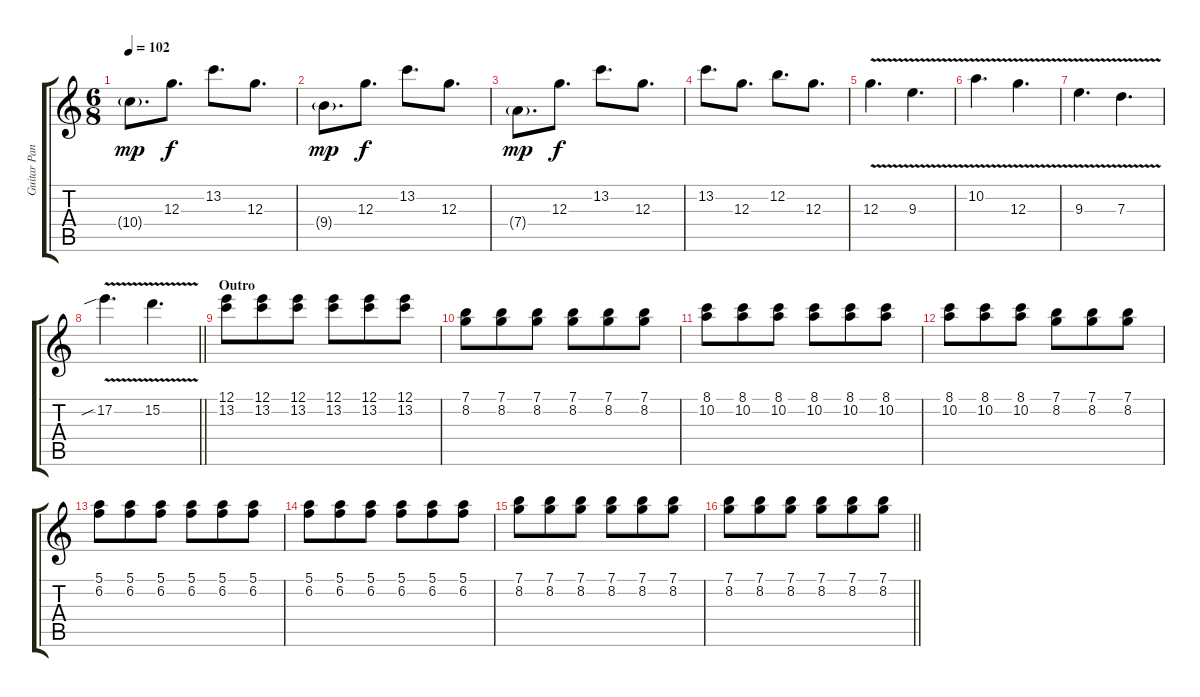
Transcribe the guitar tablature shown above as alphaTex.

\track ("Guitar Panned Right" "Guitar Pan") {instrument distortionguitar}
\staff {score tabs}
\tuning (E4 B3 G3 D3 A2 D2) {hide}
\ts (6 8)
\tempo 102
\clef g2
\ks aminor
10.4{g}.8{d dy mp} 12.3.8{d dy f} 13.2.8{d} 12.3.8{d} |
9.4{g}.8{d dy mp} 12.3.8{d dy f} 13.2.8{d} 12.3.8{d} |
7.4{g}.8{d dy mp} 12.3.8{d dy f} 13.2.8{d} 12.3.8{d} |
13.2.8{d} 12.3.8{d} 12.2.8{d} 12.3.8{d} |
12.3{v}.4{d} 9.3{v}.4{d} |
10.2{v}.4{d} 12.3{v}.4{d} |
9.3{v}.4{d} 7.3{v}.4{d} |
\barLineRight lightlight
17.2{v sib}.4{d} 15.2{v}.4{d} |
\section ("" "Outro")
(12.1 13.2).8{volume 13} (12.1 13.2).8 (12.1 13.2).8 (12.1 13.2).8 (12.1 13.2).8 (12.1 13.2).8 |
(7.1 8.2).8 (7.1 8.2).8 (7.1 8.2).8 (7.1 8.2).8 (7.1 8.2).8 (7.1 8.2).8 |
(8.1 10.2).8 (8.1 10.2).8 (8.1 10.2).8 (8.1 10.2).8 (8.1 10.2).8 (8.1 10.2).8 |
(8.1 10.2).8 (8.1 10.2).8 (8.1 10.2).8 (7.1 8.2).8 (7.1 8.2).8 (7.1 8.2).8 |
(5.1 6.2).8 (5.1 6.2).8 (5.1 6.2).8 (5.1 6.2).8 (5.1 6.2).8 (5.1 6.2).8 |
(5.1 6.2).8 (5.1 6.2).8 (5.1 6.2).8 (5.1 6.2).8 (5.1 6.2).8 (5.1 6.2).8 |
(7.1 8.2).8 (7.1 8.2).8 (7.1 8.2).8 (7.1 8.2).8 (7.1 8.2).8 (7.1 8.2).8 |
\barLineRight lightlight
(7.1 8.2).8 (7.1 8.2).8 (7.1 8.2).8 (7.1 8.2).8 (7.1 8.2).8 (7.1 8.2).8
